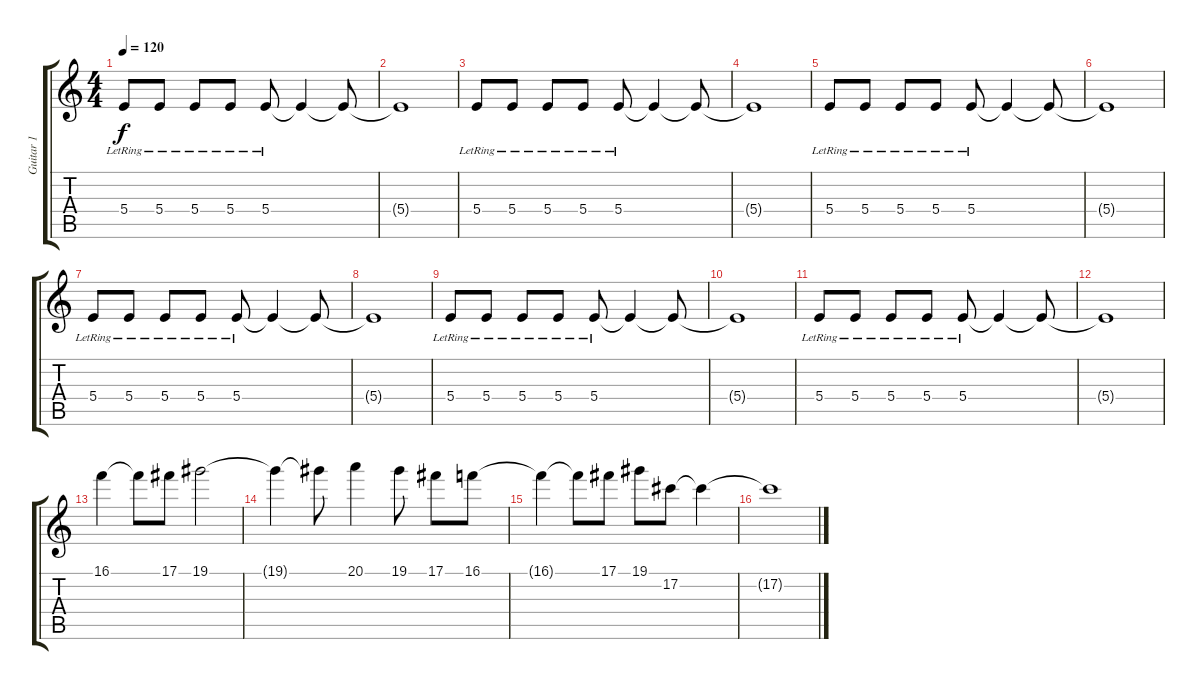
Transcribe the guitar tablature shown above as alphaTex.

\track ("Guitar 1" "Guitar 1") {instrument distortionguitar}
\staff {score tabs}
\tuning (Db4 Ab3 E3 B2 Gb2 Db2) {hide}
\ts (4 4)
\tempo 120
\clef g2
\ks c
5.4{lr}.8{dy f volume 7 instrument distortionguitar} 5.4{lr}.8 5.4{lr}.8 5.4{lr}.8 5.4{lr}.8{volume 0} 5.4{t}.4 5.4{t}.8 |
5.4{t}.1 |
5.4{lr}.8{volume 7} 5.4{lr}.8 5.4{lr}.8 5.4{lr}.8 5.4{lr}.8{volume 0} 5.4{t}.4 5.4{t}.8 |
5.4{t}.1 |
5.4{lr}.8{volume 7} 5.4{lr}.8 5.4{lr}.8 5.4{lr}.8 5.4{lr}.8{volume 0} 5.4{t}.4 5.4{t}.8 |
5.4{t}.1 |
5.4{lr}.8{volume 7 instrument distortionguitar} 5.4{lr}.8 5.4{lr}.8 5.4{lr}.8 5.4{lr}.8{volume 0} 5.4{t}.4 5.4{t}.8 |
5.4{t}.1 |
5.4{lr}.8{volume 7 instrument distortionguitar} 5.4{lr}.8 5.4{lr}.8 5.4{lr}.8 5.4{lr}.8{volume 0} 5.4{t}.4 5.4{t}.8 |
5.4{t}.1 |
5.4{lr}.8{volume 7 instrument distortionguitar} 5.4{lr}.8 5.4{lr}.8 5.4{lr}.8 5.4{lr}.8{volume 0} 5.4{t}.4 5.4{t}.8 |
5.4{t}.1 |
16.1.4{volume 9 instrument overdrivenguitar} 16.1{t}.8 17.1.8 19.1.2 |
19.1{t}.4 19.1{t}.8 20.1.4 19.1.8 17.1.8 16.1.8 |
16.1{t}.4 16.1{t}.8 17.1.8 19.1.8 17.2.8 17.2{t}.4 |
17.2{t}.1
